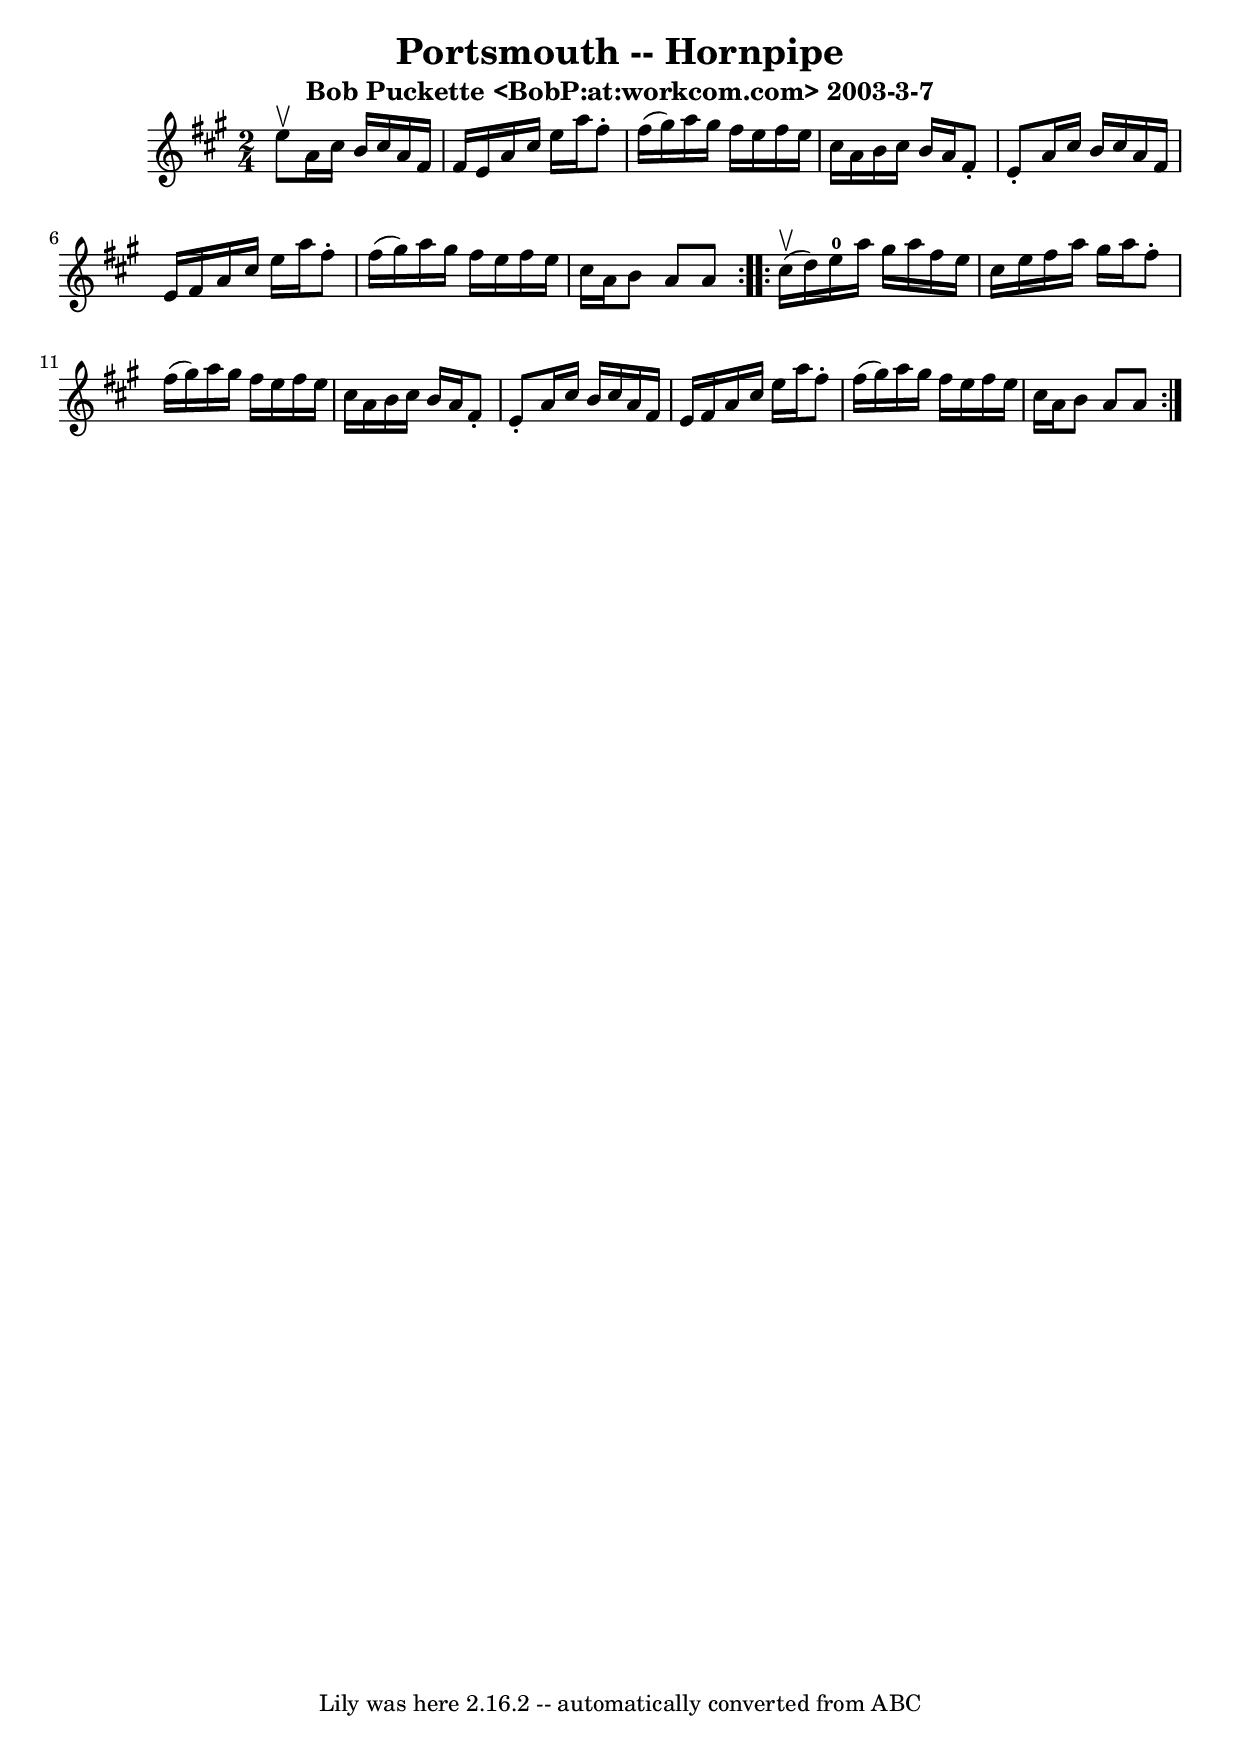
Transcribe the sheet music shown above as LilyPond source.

\version "2.16.2"
\include "Mammoth.ily"
\header {
  %% book = "Cole's 1000 Fiddle Tunes"
 crossRefNumber = "1"
 footnotes = ""
  subtitle = "Bob Puckette <BobP:at:workcom.com> 2003-3-7"
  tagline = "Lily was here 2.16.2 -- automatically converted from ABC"
  title = "Portsmouth -- Hornpipe"

}
voicedefault =  {



  \repeat volta 2 {

    \time 2/4 
    \key a \major e''8^\upbow  |
 a'16 cis''16 b'16 cis''16 a'16 fis'16 fis'16 e'16   |
 a'16 cis''16 e''16 a''16 fis''8-. fis''16 (gis''16)  |
 a''16 gis''16 fis''16 e''16 fis''16 e''16 cis''16 a'16   |
 b'16 cis''16 b'16 a'16 fis'8-. e'8-.  |
 a'16 cis''16 b'16 cis''16 a'16 fis'16 e'16 fis'16   |
 a'16 cis''16 e''16 a''16 fis''8-. fis''16 (gis''16)  |
 a''16 gis''16 fis''16 e''16 fis''16 e''16 cis''16 a'16    |
 b'8 a'8 a'8  
  }     
  \repeat volta 2 {
 cis''16 (^\upbow d''16)  |
 e''16-0 a''16 gis''16 a''16 fis''16 e''16 cis''16 e''16   |
 fis''16 a''16 gis''16 a''16 fis''8-. fis''16 (gis''16) |
 a''16 gis''16 fis''16 e''16 fis''16 e''16 cis''16 a'16   |
 b'16 cis''16 b'16 a'16 fis'8-. e'8-.  |
 a'16 cis''16 b'16 cis''16 a'16 fis'16 e'16 fis'16   |
 a'16 cis''16 e''16 a''16 fis''8-. fis''16 (gis''16)  |
 a''16 gis''16 fis''16 e''16 fis''16 e''16 cis''16 a'16   |
 b'8 a'8 a'8  
  }   

}

\score{
  <<

    \context Staff="default"
    {
      \voicedefault 
      
    }

  >>
  \layout {
    
  }
  \midi {
  }

}
